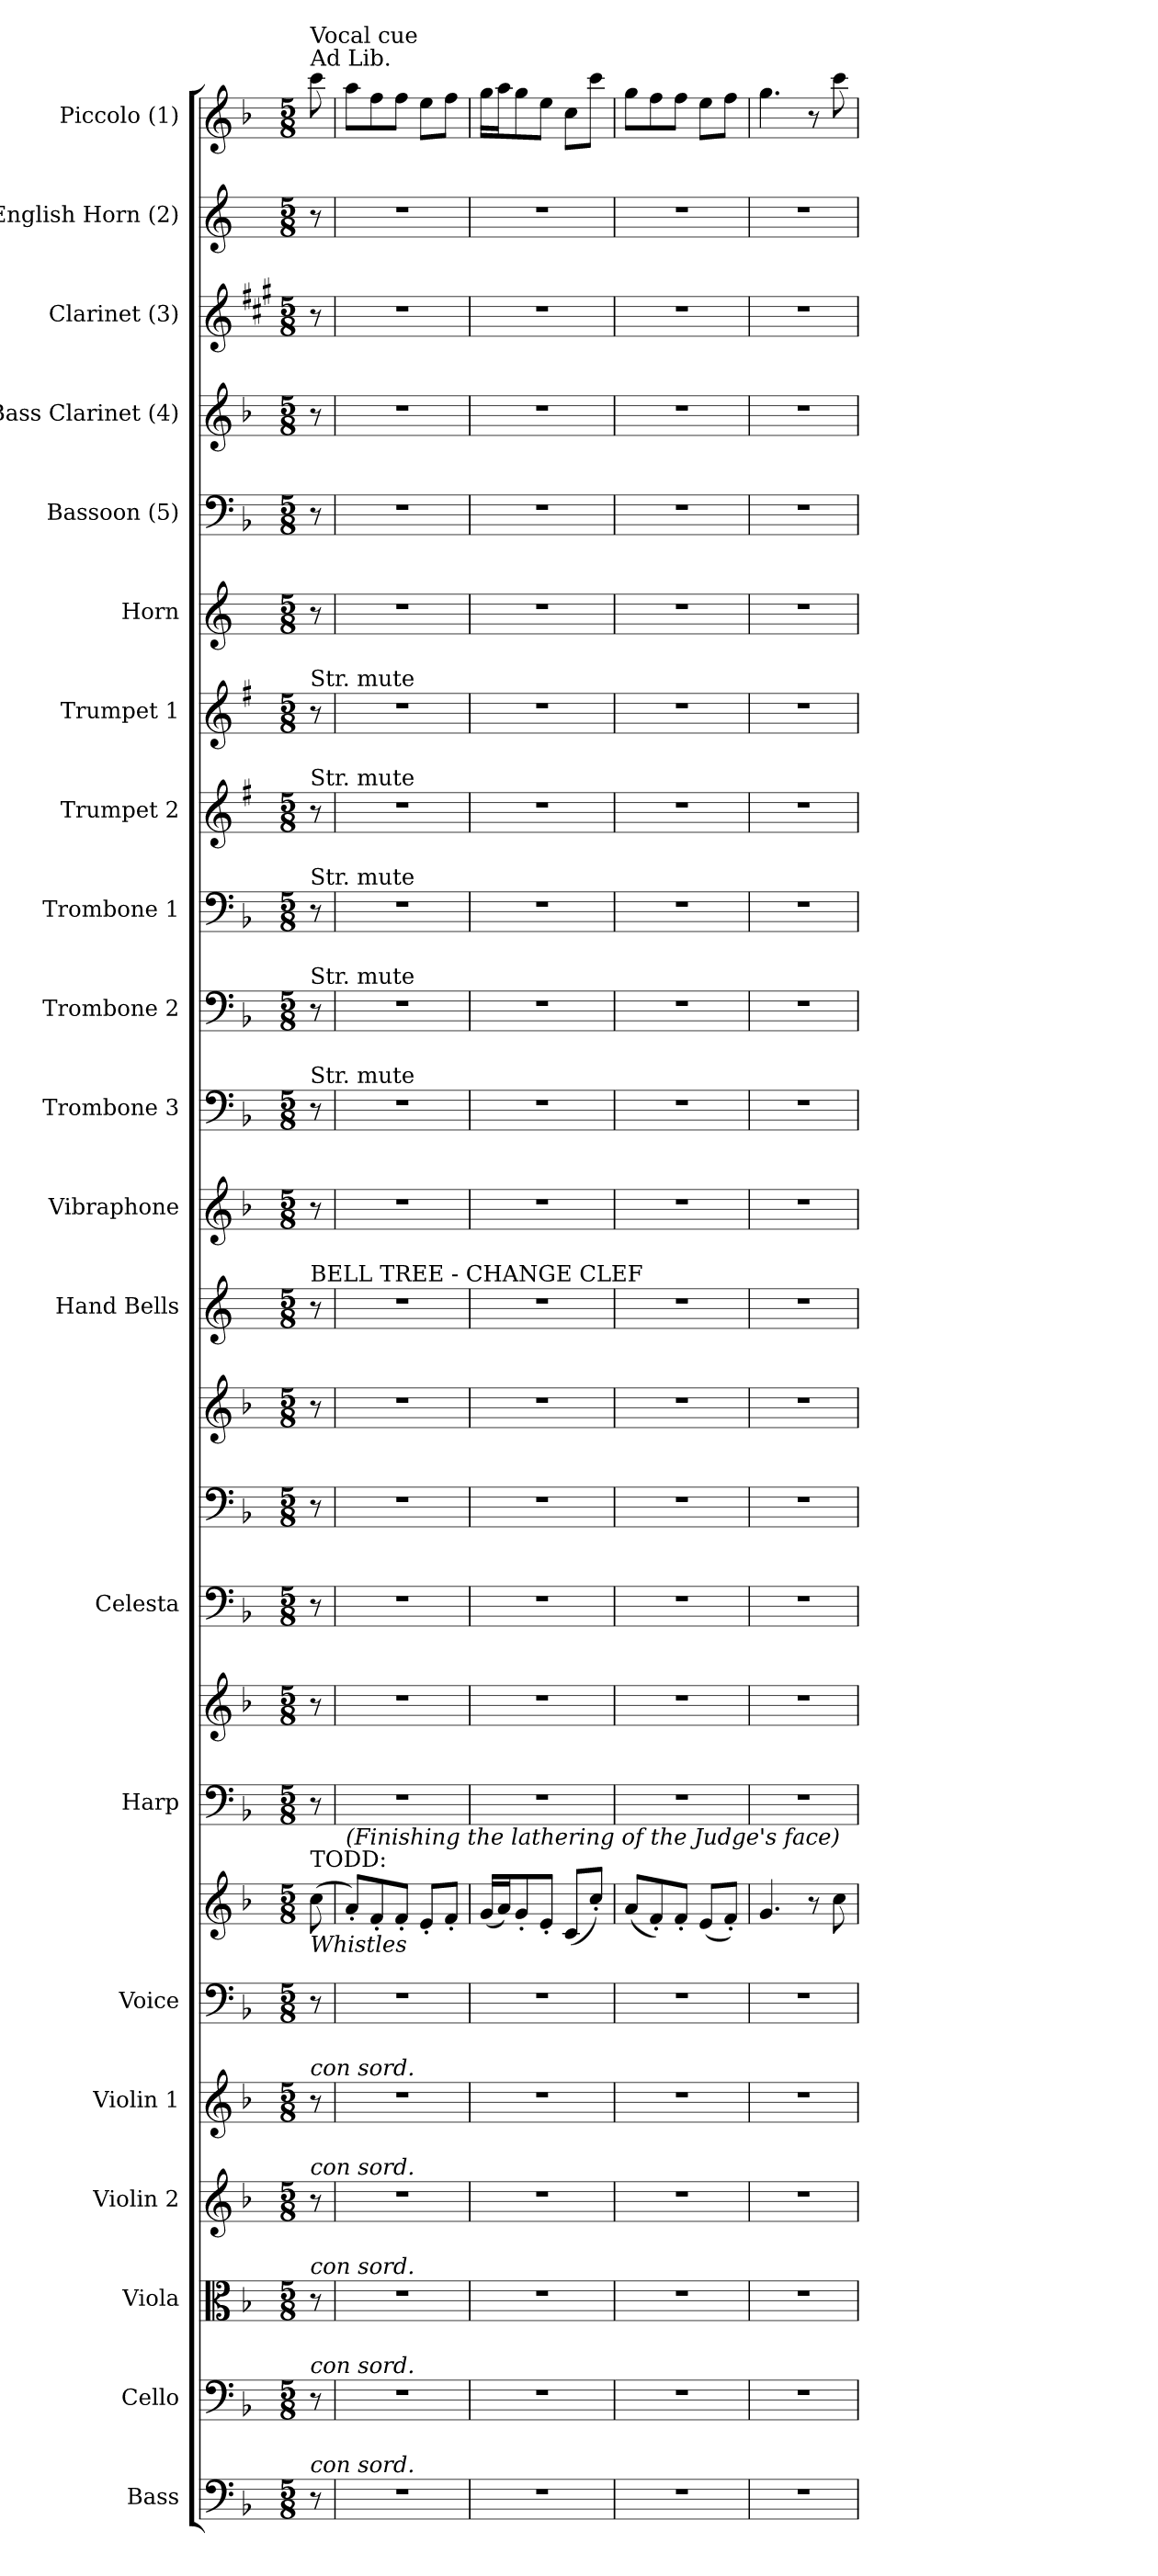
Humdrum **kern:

**kern	**kern	**kern	**kern	**kern	**kern	**kern	**kern	**kern	**kern	**kern	**kern	**kern	**kern	**kern	**kern	**kern	**kern	**kern	**kern	**kern	**kern	**kern	**kern	**kern
*part21	*part20	*part19	*part18	*part17	*part16	*part16	*part15	*part15	*part14	*part14	*part14	*part13	*part12	*part11	*part10	*part9	*part8	*part7	*part6	*part5	*part4	*part3	*part2	*part1
*staff25	*staff24	*staff23	*staff22	*staff21	*staff20	*staff19	*staff18	*staff17	*staff16	*staff15	*staff14	*staff13	*staff12	*staff11	*staff10	*staff9	*staff8	*staff7	*staff6	*staff5	*staff4	*staff3	*staff2	*staff1
*I"Bass	*I"Cello	*I"Viola	*I"Violin 2	*I"Violin 1	*I"Voice	*	*I"Harp	*	*I"Celesta	*	*	*I"Hand Bells	*I"Vibraphone	*I"Trombone 3	*I"Trombone 2	*I"Trombone 1	*I"Trumpet 2	*I"Trumpet 1	*I"Horn	*I"Bassoon (5)	*I"Bass Clarinet (4)	*I"Clarinet (3)	*I"English Horn (2)	*I"Piccolo (1)
*I'B.	*I'C.	*I'Vla.	*I'Vln. 2	*I'Vln. 1	*I'Vo.	*	*I'Hrp.	*	*I'Cel.	*	*	*I'Ha. Be.	*I'Vib.	*I'Tbn. 3	*I'Tbn. 2	*I'Tbn. 1	*I'Tpt. 2	*I'Tpt. 1	*I'Hn.	*I'Bsn. (5)	*I'B. Cl. (4)	*I'Cl. (3)	*I'E. Hn. (2)	*I'Picc. (1)
*clefF4	*clefF4	*clefC3	*clefG2	*clefG2	*clefF4	*clefG2	*clefF4	*clefG2	*clefF4	*clefF4	*clefG2	*clefG2	*clefG2	*clefF4	*clefF4	*clefF4	*clefG2	*clefG2	*clefG2	*clefF4	*clefG2	*clefG2	*clefG2	*clefG2
*ITrd7c12	*	*	*	*	*	*	*	*	*ITrd-7c-12	*ITrd-7c-12	*ITrd-7c-12	*	*	*	*	*	*ITrd1c2	*ITrd1c2	*ITrd4c7	*	*ITrd8c14	*ITrd1c2	*ITrd4c7	*ITrd-7c-12
*k[b-]	*k[b-]	*k[b-]	*k[b-]	*k[b-]	*k[b-]	*k[b-]	*k[b-]	*k[b-]	*k[b-]	*k[b-]	*k[b-]	*k[]	*k[b-]	*k[b-]	*k[b-]	*k[b-]	*k[b-]	*k[b-]	*k[b-]	*k[b-]	*k[b-]	*k[f#]	*k[b-]	*k[b-]
*M5/8	*M5/8	*M5/8	*M5/8	*M5/8	*M5/8	*M5/8	*M5/8	*M5/8	*M5/8	*M5/8	*M5/8	*M5/8	*M5/8	*M5/8	*M5/8	*M5/8	*M5/8	*M5/8	*M5/8	*M5/8	*M5/8	*M5/8	*M5/8	*M5/8
*MM144	*MM144	*MM144	*MM144	*MM144	*MM144	*MM144	*MM144	*MM144	*MM144	*MM144	*MM144	*MM144	*MM144	*MM144	*MM144	*MM144	*MM144	*MM144	*MM144	*MM144	*MM144	*MM144	*MM144	*MM144
=1	=1	=1	=1	=1	=1	=1	=1	=1	=1	=1	=1	=1	=1	=1	=1	=1	=1	=1	=1	=1	=1	=1	=1	=1
!	!	!	!	!	!	!	!	!	!	!	!	!	!	!	!	!	!	!	!	!	!	!	!	!LO:TX:a:t=Ad Lib.
!	!	!	!	!	!	!	!	!	!	!	!	!	!	!	!	!	!	!	!	!	!	!	!	!LO:TX:a:t=Vocal cue
!	!	!	!	!	!	!	!	!	!	!	!	!	!	!	!	!	!	!LO:TX:a:t=Str. mute	!	!	!	!	!	!
!	!	!	!	!	!	!	!	!	!	!	!	!	!	!	!	!	!LO:TX:a:t=Str. mute	!	!	!	!	!	!	!
!	!	!	!	!	!	!	!	!	!	!	!	!	!	!	!	!LO:TX:a:t=Str. mute	!	!	!	!	!	!	!	!
!	!	!	!	!	!	!	!	!	!	!	!	!	!	!	!LO:TX:a:t=Str. mute	!	!	!	!	!	!	!	!	!
!	!	!	!	!	!	!	!	!	!	!	!	!	!	!LO:TX:a:t=Str. mute	!	!	!	!	!	!	!	!	!	!
!	!	!	!	!	!	!	!	!	!	!	!	!LO:TX:a:t=BELL TREE - CHANGE CLEF	!	!	!	!	!	!	!	!	!	!	!	!
!	!	!	!	!	!	!LO:TX:b:i:t=Whistles	!	!	!	!	!	!	!	!	!	!	!	!	!	!	!	!	!	!
!	!	!	!	!	!	!LO:TX:a:t=TODD&colon;	!	!	!	!	!	!	!	!	!	!	!	!	!	!	!	!	!	!
!	!	!	!	!LO:TX:a:i:t=con sord.	!	!	!	!	!	!	!	!	!	!	!	!	!	!	!	!	!	!	!	!
!	!	!	!LO:TX:a:i:t=con sord.	!	!	!	!	!	!	!	!	!	!	!	!	!	!	!	!	!	!	!	!	!
!	!	!LO:TX:a:i:t=con sord.	!	!	!	!	!	!	!	!	!	!	!	!	!	!	!	!	!	!	!	!	!	!
!	!LO:TX:a:i:t=con sord.	!	!	!	!	!	!	!	!	!	!	!	!	!	!	!	!	!	!	!	!	!	!	!
!LO:TX:a:i:t=con sord.	!	!	!	!	!	!	!	!	!	!	!	!	!	!	!	!	!	!	!	!	!	!	!	!
8r	8r	8r	8r	8r	8r	(8cc\	8r	8r	8r	8r	8r	8r	8r	8r	8r	8r	8r	8r	8r	8r	8r	8r	8r	8cccc\
=2	=2	=2	=2	=2	=2	=2	=2	=2	=2	=2	=2	=2	=2	=2	=2	=2	=2	=2	=2	=2	=2	=2	=2	=2
!	!	!	!	!	!	!LO:TX:a:i:t=(Finishing the lathering of the Judge's face)	!	!	!	!	!	!	!	!	!	!	!	!	!	!	!	!	!	!
8%5r	8%5r	8%5r	8%5r	8%5r	8%5r	8a'/L)	8%5r	8%5r	8%5r	8%5r	8%5r	8%5r	8%5r	8%5r	8%5r	8%5r	8%5r	8%5r	8%5r	8%5r	8%5r	8%5r	8%5r	8aaa\L
.	.	.	.	.	.	8f'/	.	.	.	.	.	.	.	.	.	.	.	.	.	.	.	.	.	8fff\
.	.	.	.	.	.	8f'/J	.	.	.	.	.	.	.	.	.	.	.	.	.	.	.	.	.	8fff\J
.	.	.	.	.	.	8e'/L	.	.	.	.	.	.	.	.	.	.	.	.	.	.	.	.	.	8eee\L
.	.	.	.	.	.	8f'/J	.	.	.	.	.	.	.	.	.	.	.	.	.	.	.	.	.	8fff\J
=3	=3	=3	=3	=3	=3	=3	=3	=3	=3	=3	=3	=3	=3	=3	=3	=3	=3	=3	=3	=3	=3	=3	=3	=3
8%5r	8%5r	8%5r	8%5r	8%5r	8%5r	(16g/LL	8%5r	8%5r	8%5r	8%5r	8%5r	8%5r	8%5r	8%5r	8%5r	8%5r	8%5r	8%5r	8%5r	8%5r	8%5r	8%5r	8%5r	16ggg\LL
.	.	.	.	.	.	16a/J)	.	.	.	.	.	.	.	.	.	.	.	.	.	.	.	.	.	16aaa\J
.	.	.	.	.	.	8g'/	.	.	.	.	.	.	.	.	.	.	.	.	.	.	.	.	.	8ggg\
.	.	.	.	.	.	8e'/J	.	.	.	.	.	.	.	.	.	.	.	.	.	.	.	.	.	8eee\J
.	.	.	.	.	.	(8c/L	.	.	.	.	.	.	.	.	.	.	.	.	.	.	.	.	.	8ccc\L
.	.	.	.	.	.	8cc'/J)	.	.	.	.	.	.	.	.	.	.	.	.	.	.	.	.	.	8cccc\J
=4	=4	=4	=4	=4	=4	=4	=4	=4	=4	=4	=4	=4	=4	=4	=4	=4	=4	=4	=4	=4	=4	=4	=4	=4
8%5r	8%5r	8%5r	8%5r	8%5r	8%5r	(8a/L	8%5r	8%5r	8%5r	8%5r	8%5r	8%5r	8%5r	8%5r	8%5r	8%5r	8%5r	8%5r	8%5r	8%5r	8%5r	8%5r	8%5r	8ggg\L
.	.	.	.	.	.	8f'/)	.	.	.	.	.	.	.	.	.	.	.	.	.	.	.	.	.	8fff\
.	.	.	.	.	.	8f'/J	.	.	.	.	.	.	.	.	.	.	.	.	.	.	.	.	.	8fff\J
.	.	.	.	.	.	(8e/L	.	.	.	.	.	.	.	.	.	.	.	.	.	.	.	.	.	8eee\L
.	.	.	.	.	.	8f'/J)	.	.	.	.	.	.	.	.	.	.	.	.	.	.	.	.	.	8fff\J
=5	=5	=5	=5	=5	=5	=5	=5	=5	=5	=5	=5	=5	=5	=5	=5	=5	=5	=5	=5	=5	=5	=5	=5	=5
8%5r	8%5r	8%5r	8%5r	8%5r	8%5r	4.g/	8%5r	8%5r	8%5r	8%5r	8%5r	8%5r	8%5r	8%5r	8%5r	8%5r	8%5r	8%5r	8%5r	8%5r	8%5r	8%5r	8%5r	4.ggg\
.	.	.	.	.	.	8r	.	.	.	.	.	.	.	.	.	.	.	.	.	.	.	.	.	8r
.	.	.	.	.	.	8cc\	.	.	.	.	.	.	.	.	.	.	.	.	.	.	.	.	.	8cccc\
=	=	=	=	=	=	=	=	=	=	=	=	=	=	=	=	=	=	=	=	=	=	=	=	=
*-	*-	*-	*-	*-	*-	*-	*-	*-	*-	*-	*-	*-	*-	*-	*-	*-	*-	*-	*-	*-	*-	*-	*-	*-
